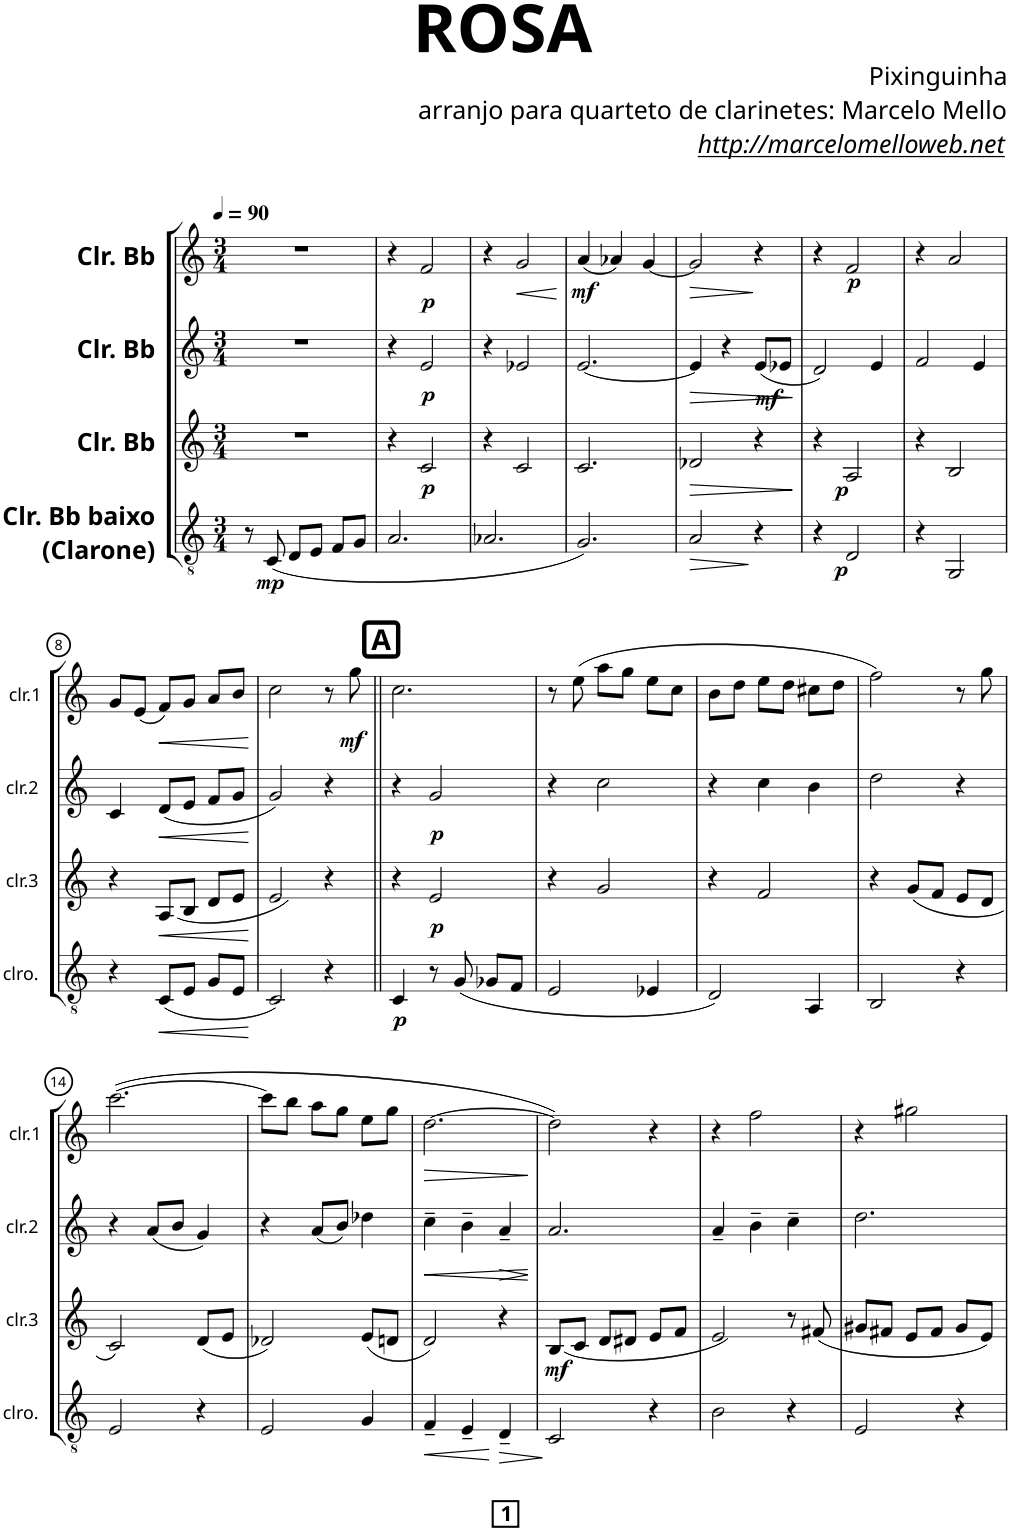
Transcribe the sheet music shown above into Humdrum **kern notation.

**kern	**dynam	**kern	**dynam	**kern	**dynam	**kern	**dynam
*part4	*part4	*part3	*part3	*part2	*part2	*part1	*part1
*staff4	*staff4	*staff3	*staff3	*staff2	*staff2	*staff1	*staff1
*I"Clr. Bb baixo (Clarone)	*	*I"Clr. Bb	*	*I"Clr. Bb	*	*I"Clr. Bb	*
*I'clro.	*	*I'clr.3	*	*I'clr.2	*	*I'clr.1	*
*clefGv2	*	*clefG2	*	*clefG2	*	*clefG2	*
*Trd1c2	*	*Trd1c2	*	*Trd1c2	*	*Trd1c2	*
*k[]	*	*k[]	*	*k[]	*	*k[]	*
*M3/4	*	*M3/4	*	*M3/4	*	*M3/4	*
*MM90	*	*MM90	*	*MM90	*	*MM90	*
=1	=1	=1	=1	=1	=1	=1	=1
8r	.	2.r	.	2.r	.	2.r	.
!	!LO:DY:b	!	!	!	!	!	!
(8C/	mp	.	.	.	.	.	.
8D/L	.	.	.	.	.	.	.
8E/J	.	.	.	.	.	.	.
8F/L	.	.	.	.	.	.	.
8G/J	.	.	.	.	.	.	.
=2	=2	=2	=2	=2	=2	=2	=2
2.A/	.	4r	.	4r	.	4r	.
!	!	!	!LO:DY:b	!	!LO:DY:b	!	!LO:DY:b
.	.	2c/	p	2e/	p	2f/	p
=3	=3	=3	=3	=3	=3	=3	=3
2.A-X/	.	4r	.	4r	.	4r	.
!	!	!	!	!	!	!	!LO:HP:b
.	.	2c/	.	2e-X/	.	2g/	<
.	.	.	.	.	.	.	[
=4	=4	=4	=4	=4	=4	=4	=4
!	!	!	!	!	!	!	!LO:DY:b
2.G/)	.	2.c/	.	[2.e/	.	(4a/	mf
.	.	.	.	.	.	4a-X/)	.
.	.	.	.	.	.	[4g/	.
=5	=5	=5	=5	=5	=5	=5	=5
!	!LO:HP:b	!	!LO:HP:b	!	!LO:HP:b	!	!LO:HP:b
2A/	>	2d-X/	>	4e/]	>	2g/]	>
.	.	.	.	4r	.	.	.
!	!	!	!	!	!LO:DY:b	!	!
4r	.	4r	.	(8e/L	mf	4r	.
.	.	.	.	8e-X/J	.	.	.
.	]	.	]	.	]	.	]
=6	=6	=6	=6	=6	=6	=6	=6
4r	.	4r	.	2d/)	.	4r	.
!	!LO:DY:b	!	!LO:DY:b	!	!	!	!LO:DY:b
2D/	p	2A/	p	.	.	2f/	p
.	.	.	.	4e/	.	.	.
=7	=7	=7	=7	=7	=7	=7	=7
4r	.	4r	.	2f/	.	4r	.
2GG/	.	2B/	.	.	.	2a/	.
.	.	.	.	4e/	.	.	.
!!LO:LB:g=z
=8	=8	=8	=8	=8	=8	=8	=8
4r	.	4r	.	4c/	.	8g/L	.
.	.	.	.	.	.	(8e/J	.
!	!LO:HP:b	!	!LO:HP:b	!	!LO:HP:b	!	!LO:HP:b
(8C/L	<	(8A/L	<	(8d/L	<	8f/L)	<
8E/J	.	8B/J	.	8e/J	.	8g/J	.
8G/L	.	8d/L	.	8f/L	.	8a/L	.
8E/J	.	8e/J	.	8g/J	.	8b/J	.
.	[	.	[	.	[	.	[
=9	=9	=9	=9	=9	=9	=9	=9
2C/)	.	2e/)	.	2g/)	.	2cc\	.
4r	.	4r	.	4r	.	8r	.
!	!	!	!	!	!	!	!LO:DY:b
.	.	.	.	.	.	8gg\	mf
!!LO:REH:place=s1:a:B:cj:fs=16:t=A
=10||	=10||	=10||	=10||	=10||	=10||	=10||	=10||
!	!LO:DY:b	!	!	!	!	!	!
4C/	p	4r	.	4r	.	2.cc\	.
!	!	!	!LO:DY:b	!	!LO:DY:b	!	!
8r	.	2e/	p	2g/	p	.	.
(<8G/	.	.	.	.	.	.	.
8G-X/L	.	.	.	.	.	.	.
8F/J	.	.	.	.	.	.	.
=11	=11	=11	=11	=11	=11	=11	=11
2E/	.	4r	.	4r	.	8r	.
.	.	.	.	.	.	(8ee\	.
.	.	2g/	.	2cc\	.	8aa\L	.
.	.	.	.	.	.	8gg\J	.
4E-X/	.	.	.	.	.	8ee\L	.
.	.	.	.	.	.	8cc\J	.
=12	=12	=12	=12	=12	=12	=12	=12
2D/)	.	4r	.	4r	.	8b\L	.
.	.	.	.	.	.	8dd\J	.
.	.	2f/	.	4cc\	.	8ee\L	.
.	.	.	.	.	.	8dd\J	.
4AA/	.	.	.	4b\	.	8cc#X\L	.
.	.	.	.	.	.	8dd\J	.
=13	=13	=13	=13	=13	=13	=13	=13
2BB/	.	4r	.	2dd\	.	2ff\)	.
.	.	(8g/L	.	.	.	.	.
.	.	8f/J	.	.	.	.	.
4r	.	8e/L	.	4r	.	8r	.
.	.	8d/J	.	.	.	8gg\	.
!!LO:LB:g=z
=14	=14	=14	=14	=14	=14	=14	=14
2E/	.	2c/)	.	4r	.	([2.ccc\	.
.	.	.	.	(8a/L	.	.	.
.	.	.	.	8b/J	.	.	.
4r	.	(8d/L	.	4g/)	.	.	.
.	.	8e/J	.	.	.	.	.
=15	=15	=15	=15	=15	=15	=15	=15
2E/	.	2d-X/)	.	4r	.	8ccc\L]	.
.	.	.	.	.	.	8bb\J	.
.	.	.	.	(8a/L	.	8aa\L	.
.	.	.	.	8b/J)	.	8gg\J	.
4G/	.	(8e/L	.	4dd-X\	.	8ee\L	.
.	.	8dn/J	.	.	.	8gg\J	.
=16	=16	=16	=16	=16	=16	=16	=16
!	!LO:HP:b	!	!	!	!LO:HP:b	!	!LO:HP:b
4F~/	<	2d/)	.	4cc~\	<	[2.dd\	>
4E~/	.	.	.	4b~\	.	.	.
!	!LO:HP:b	!	!	!	!LO:HP:b	!	!
4D~/	>	4r	.	4a~/	>	.	.
.	[ ]	.	.	.	[ ]	.	]
=17	=17	=17	=17	=17	=17	=17	=17
!	!	!	!LO:DY:b	!	!	!	!
2C/	.	(8B/L	mf	2.a/	.	2dd\])	.
.	.	8c/J	.	.	.	.	.
.	.	8d/L	.	.	.	.	.
.	.	8d#X/J	.	.	.	.	.
4r	.	8e/L	.	.	.	4r	.
.	.	8f/J	.	.	.	.	.
=18	=18	=18	=18	=18	=18	=18	=18
2B\	.	2e/)	.	4a~/	.	4r	.
.	.	.	.	4b~\	.	2ff\	.
4r	.	8r	.	4cc~\	.	.	.
.	.	(8f#X/	.	.	.	.	.
=19	=19	=19	=19	=19	=19	=19	=19
2E/	.	8g#X/L	.	2.dd\	.	4r	.
.	.	8f#X/J	.	.	.	.	.
.	.	8e/L	.	.	.	2gg#X\	.
.	.	8f#/J	.	.	.	.	.
4r	.	8g#/L	.	.	.	.	.
.	.	8e/J)	.	.	.	.	.
=	=	=	=	=	=	=	=
*-	*-	*-	*-	*-	*-	*-	*-
